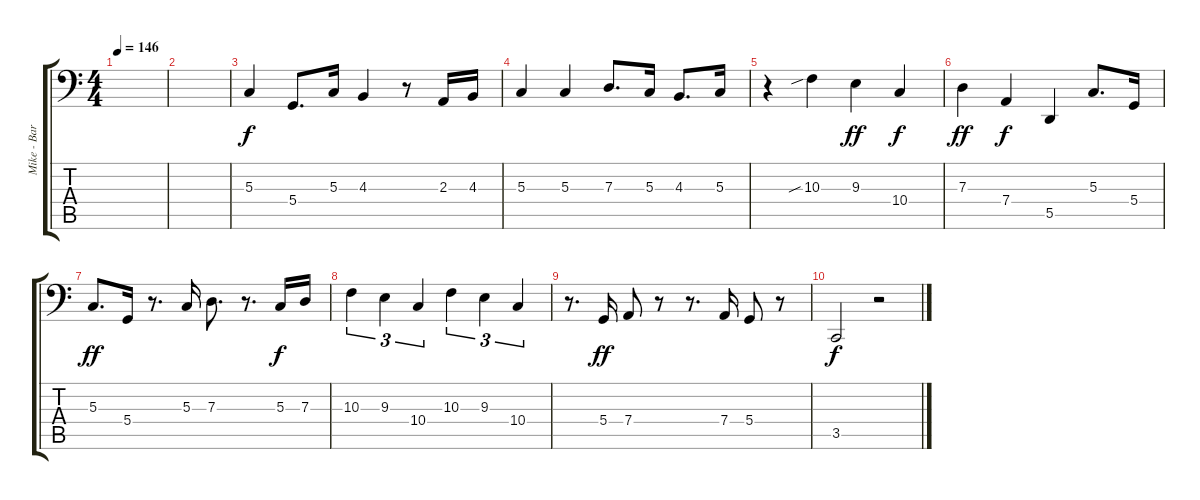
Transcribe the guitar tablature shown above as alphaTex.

\track ("Mike - Bari" "Mike - Bar") {instrument baritonesax}
\staff {score tabs}
\tuning (E3 B2 G2 D2 A1 E1) {hide}
\ts (4 4)
\tempo 146
\clef f4
\ks c
|
|
5.3.4 5.4.8{d} 5.3.16 4.3.4 r.8 2.3.16 4.3.16 |
5.3.4 5.3.4 7.3.8{d} 5.3.16 4.3.8{d} 5.3.16 |
r.4 10.3{sib}.4{dy f} 9.3.4{dy ff} 10.4.4{dy f} |
7.3.4{dy ff} 7.4.4{dy f} 5.5.4 5.3.8{d} 5.4.16 |
5.3.8{d dy ff} 5.4.16 r.8{d} 5.3.16 7.3.8{d} r.8{d} 5.3.16{dy f} 7.3.16 |
10.3.4{tu (3 2)} 9.3.4{tu (3 2)} 10.4.4{tu (3 2)} 10.3.4{tu (3 2)} 9.3.4{tu (3 2)} 10.4.4{tu (3 2)} |
r.8{d} 5.4.16{dy ff} 7.4.8 r.8 r.8{d} 7.4.16 5.4.8 r.8 |
3.5.2{dy f} r.2
